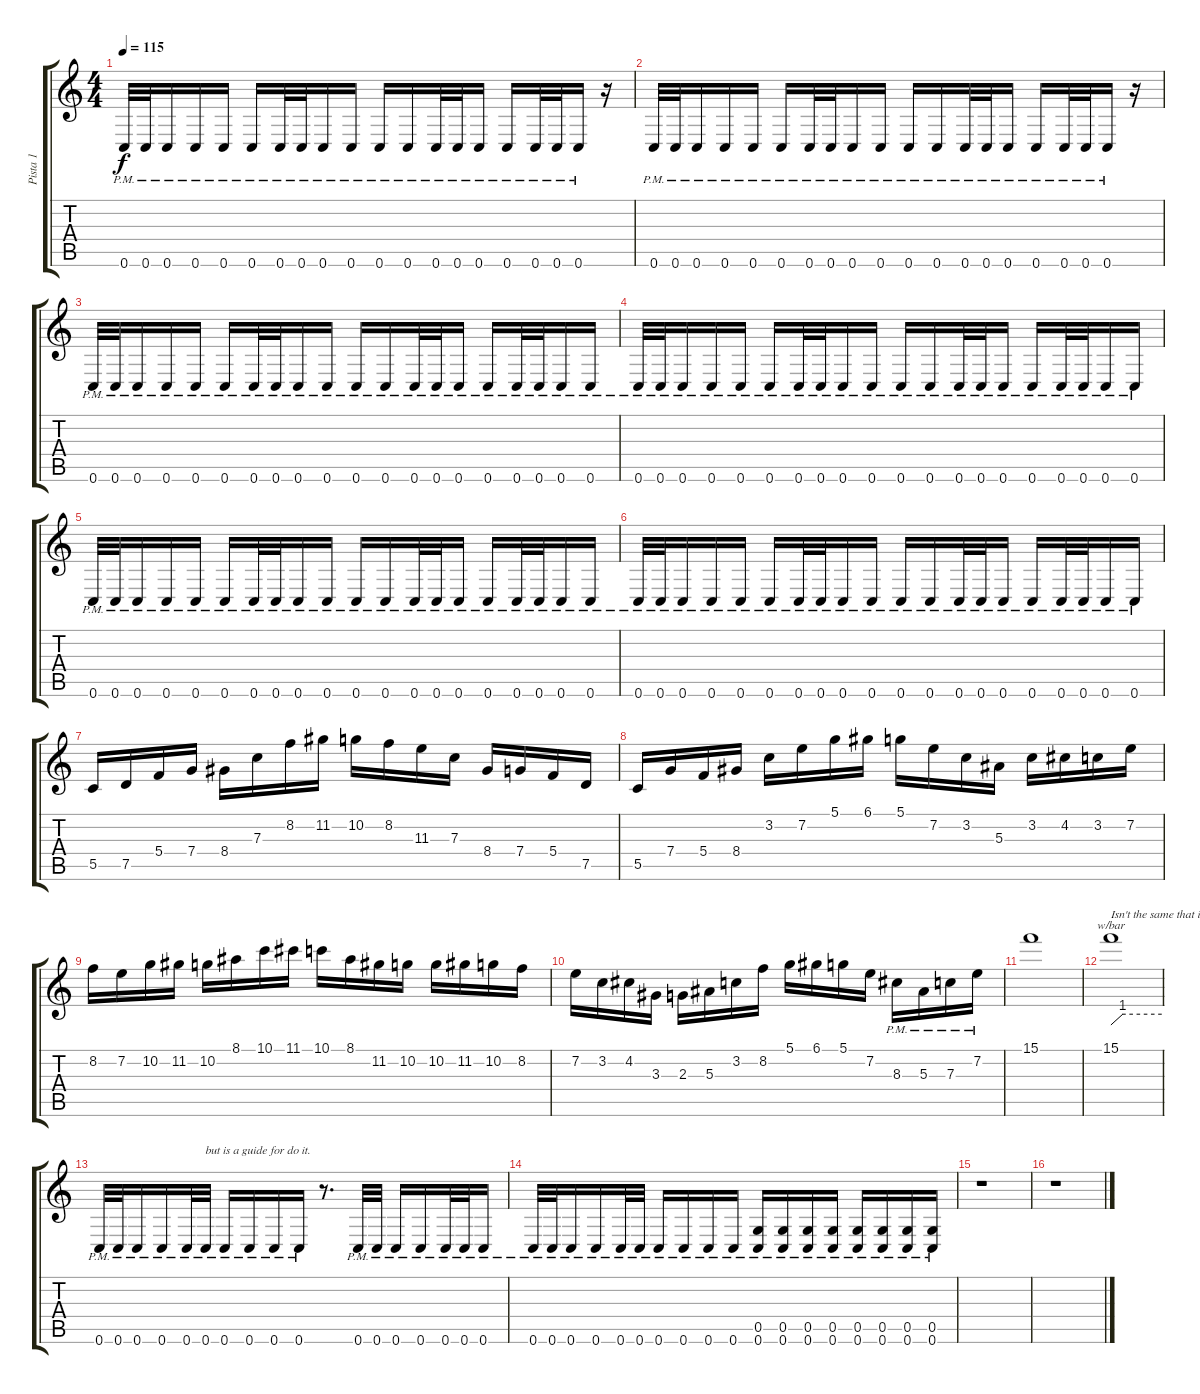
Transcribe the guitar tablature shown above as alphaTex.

\track ("Pista 1" "Pista 1") {instrument distortionguitar}
\staff {score tabs}
\tuning (D4 A3 F3 C3 G2 C2) {hide}
\ts (4 4)
\tempo 115
\clef g2
\ks c
0.6{pm}.32{dy f} 0.6{pm}.32 0.6{pm}.16 0.6{pm}.16 0.6{pm}.16 0.6{pm}.16 0.6{pm}.32 0.6{pm}.32 0.6{pm}.16 0.6{pm}.16 0.6{pm}.16 0.6{pm}.16 0.6{pm}.32 0.6{pm}.32 0.6{pm}.16 0.6{pm}.16 0.6{pm}.32 0.6{pm}.32 0.6{pm}.16 r.16 |
0.6{pm}.32 0.6{pm}.32 0.6{pm}.16 0.6{pm}.16 0.6{pm}.16 0.6{pm}.16 0.6{pm}.32 0.6{pm}.32 0.6{pm}.16 0.6{pm}.16 0.6{pm}.16 0.6{pm}.16 0.6{pm}.32 0.6{pm}.32 0.6{pm}.16 0.6{pm}.16 0.6{pm}.32 0.6{pm}.32 0.6{pm}.16 r.16 |
0.6{pm}.32 0.6{pm}.32 0.6{pm}.16 0.6{pm}.16 0.6{pm}.16 0.6{pm}.16 0.6{pm}.32 0.6{pm}.32 0.6{pm}.16 0.6{pm}.16 0.6{pm}.16 0.6{pm}.16 0.6{pm}.32 0.6{pm}.32 0.6{pm}.16 0.6{pm}.16 0.6{pm}.32 0.6{pm}.32 0.6{pm}.16 0.6{pm}.16 |
0.6{pm}.32 0.6{pm}.32 0.6{pm}.16 0.6{pm}.16 0.6{pm}.16 0.6{pm}.16 0.6{pm}.32 0.6{pm}.32 0.6{pm}.16 0.6{pm}.16 0.6{pm}.16 0.6{pm}.16 0.6{pm}.32 0.6{pm}.32 0.6{pm}.16 0.6{pm}.16 0.6{pm}.32 0.6{pm}.32 0.6{pm}.16 0.6{pm}.16 |
0.6{pm}.32 0.6{pm}.32 0.6{pm}.16 0.6{pm}.16 0.6{pm}.16 0.6{pm}.16 0.6{pm}.32 0.6{pm}.32 0.6{pm}.16 0.6{pm}.16 0.6{pm}.16 0.6{pm}.16 0.6{pm}.32 0.6{pm}.32 0.6{pm}.16 0.6{pm}.16 0.6{pm}.32 0.6{pm}.32 0.6{pm}.16 0.6{pm}.16 |
0.6{pm}.32 0.6{pm}.32 0.6{pm}.16 0.6{pm}.16 0.6{pm}.16 0.6{pm}.16 0.6{pm}.32 0.6{pm}.32 0.6{pm}.16 0.6{pm}.16 0.6{pm}.16 0.6{pm}.16 0.6{pm}.32 0.6{pm}.32 0.6{pm}.16 0.6{pm}.16 0.6{pm}.32 0.6{pm}.32 0.6{pm}.16 0.6{pm}.16 |
5.5.16 7.5.16 5.4.16 7.4.16 8.4.16 7.3.16 8.2.16 11.2.16 10.2.16 8.2.16 11.3.16 7.3.16 8.4.16 7.4.16 5.4.16 7.5.16 |
5.5.16 7.4.16 5.4.16 8.4.16 3.2.16 7.2.16 5.1.16 6.1.16 5.1.16 7.2.16 3.2.16 5.3.16 3.2.16 4.2.16 3.2.16 7.2.16 |
8.2.16 7.2.16 10.2.16 11.2.16 10.2.16 8.1.16 10.1.16 11.1.16 10.1.16 8.1.16 11.2.16 10.2.16 10.2.16 11.2.16 10.2.16 8.2.16 |
7.2.16 3.2.16 4.2.16 3.3.16 2.3.16 5.3.16 3.2.16 8.2.16 5.1.16 6.1.16 5.1.16 7.2.16 8.3{pm}.16 5.3{pm}.16 7.3{pm}.16 7.2{pm}.16 |
15.1.1 |
15.1.1{tbe (custom default 0 0 14 4 60 4) txt "Isn't the same that in the record,"} |
0.6{pm}.32 0.6{pm}.32 0.6{pm}.16 0.6{pm}.16 0.6{pm}.32 0.6{pm}.32{txt "but is a guide for do it."} 0.6{pm}.16 0.6{pm}.16 0.6{pm}.16 0.6{pm}.16 r.8{d} 0.6{pm}.32 0.6{pm}.32 0.6{pm}.16 0.6{pm}.16 0.6{pm}.32 0.6{pm}.32 0.6{pm}.16 |
0.6{pm}.32 0.6{pm}.32 0.6{pm}.16 0.6{pm}.16 0.6{pm}.32 0.6{pm}.32 0.6{pm}.16 0.6{pm}.16 0.6{pm}.16 0.6{pm}.16 (0.5{pm} 0.6{pm}).16 (0.5{pm} 0.6{pm}).16 (0.5{pm} 0.6{pm}).16 (0.5{pm} 0.6{pm}).16 (0.5{pm} 0.6{pm}).16 (0.5{pm} 0.6{pm}).16 (0.5{pm} 0.6{pm}).16 (0.5{pm} 0.6{pm}).16 |
r.1 |
r.1
